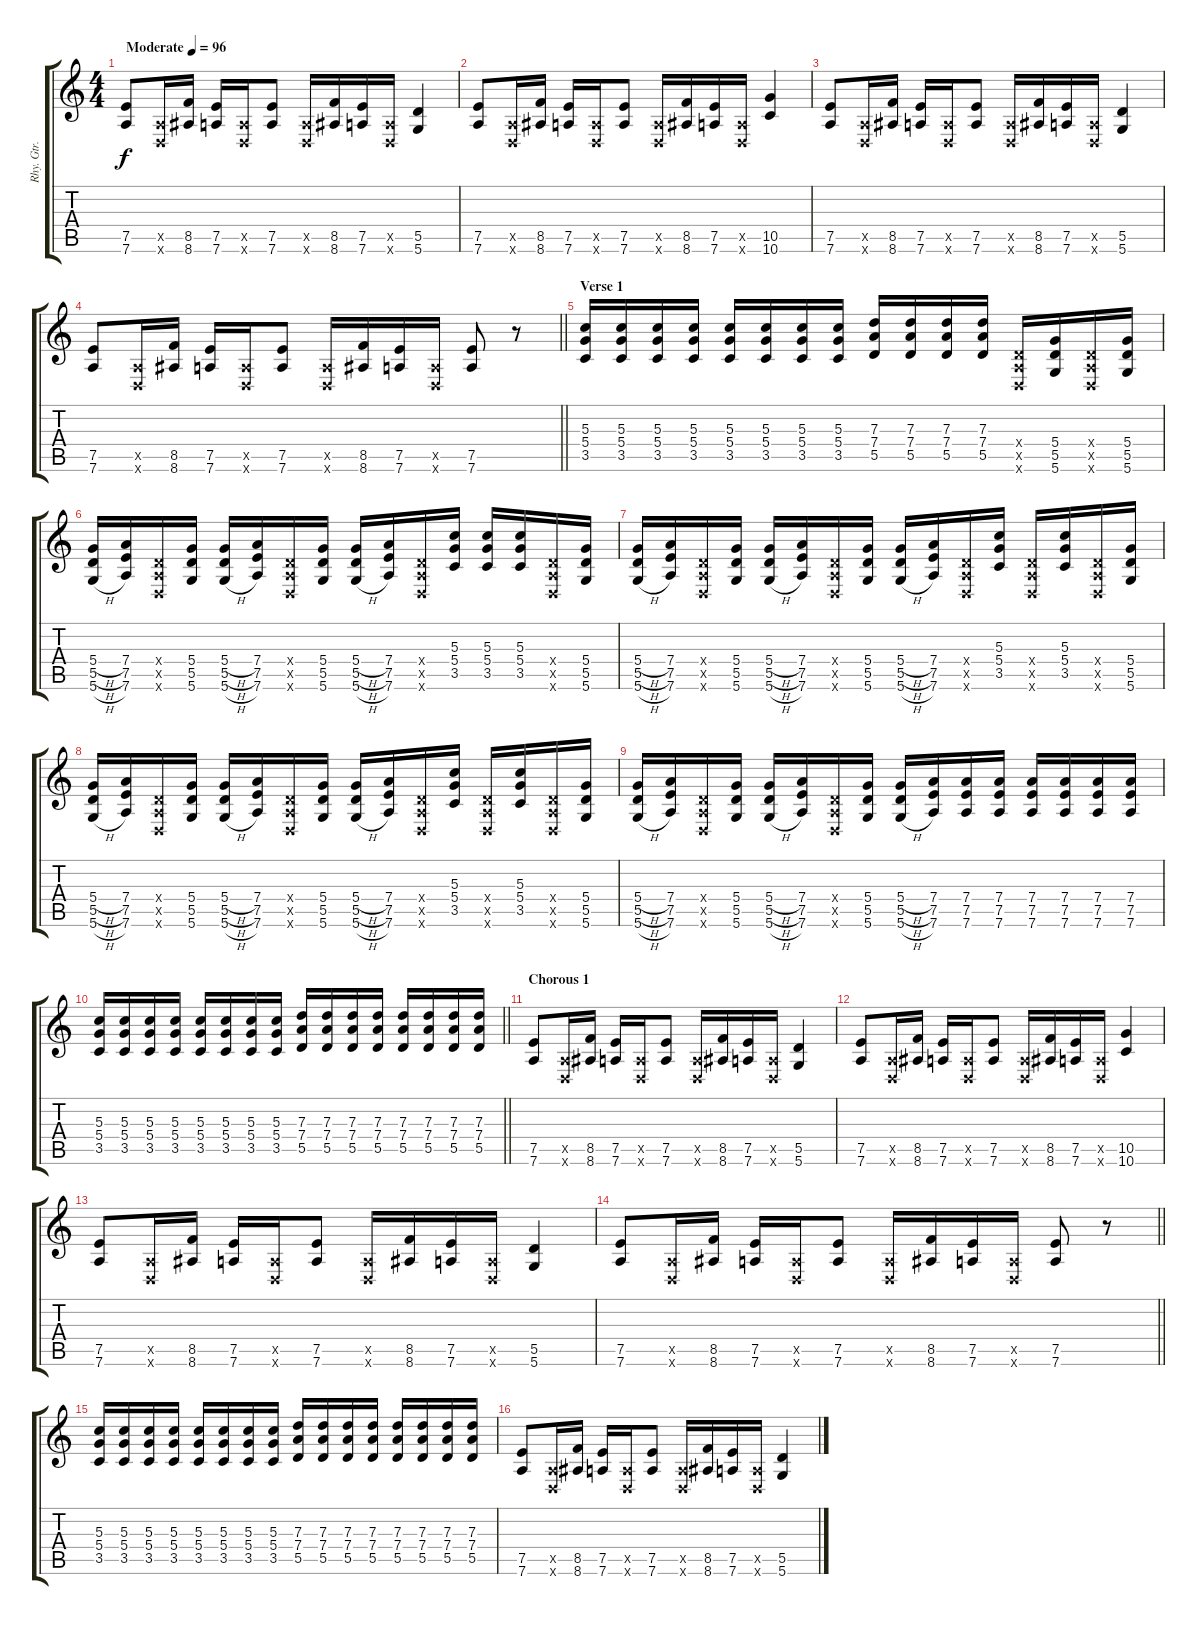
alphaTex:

\track ("Rhy. Gtr. 2" "Rhy. Gtr. ") {instrument distortionguitar}
\staff {score tabs}
\tuning (E4 B3 G3 D3 A2 D2) {hide}
\ts (4 4)
\tempo (96 "Moderate")
\clef g2
\ks c
(7.5 7.6).8{dy f instrument distortionguitar} (0.5{x} 0.6{x}).16 (8.5 8.6).16 (7.5 7.6).16 (0.5{x} 0.6{x}).16 (7.5 7.6).8 (0.5{x} 0.6{x}).16 (8.5 8.6).16 (7.5 7.6).16 (0.5{x} 0.6{x}).16 (5.5 5.6).4 |
(7.5 7.6).8 (0.5{x} 0.6{x}).16 (8.5 8.6).16 (7.5 7.6).16 (0.5{x} 0.6{x}).16 (7.5 7.6).8 (0.5{x} 0.6{x}).16 (8.5 8.6).16 (7.5 7.6).16 (0.5{x} 0.6{x}).16 (10.5 10.6).4 |
(7.5 7.6).8 (0.5{x} 0.6{x}).16 (8.5 8.6).16 (7.5 7.6).16 (0.5{x} 0.6{x}).16 (7.5 7.6).8 (0.5{x} 0.6{x}).16 (8.5 8.6).16 (7.5 7.6).16 (0.5{x} 0.6{x}).16 (5.5 5.6).4 |
\barLineRight lightlight
(7.5 7.6).8 (0.5{x} 0.6{x}).16 (8.5 8.6).16 (7.5 7.6).16 (0.5{x} 0.6{x}).16 (7.5 7.6).8 (0.5{x} 0.6{x}).16 (8.5 8.6).16 (7.5 7.6).16 (0.5{x} 0.6{x}).16 (7.5 7.6).8 r.8 |
\section ("" "Verse 1")
(5.3 5.4 3.5).16 (5.3 5.4 3.5).16 (5.3 5.4 3.5).16 (5.3 5.4 3.5).16 (5.3 5.4 3.5).16 (5.3 5.4 3.5).16 (5.3 5.4 3.5).16 (5.3 5.4 3.5).16 (7.3 7.4 5.5).16 (7.3 7.4 5.5).16 (7.3 7.4 5.5).16 (7.3 7.4 5.5).16 (0.4{x} 0.5{x} 0.6{x}).16 (5.4 5.5 5.6).16 (0.4{x} 0.5{x} 0.6{x}).16 (5.4 5.5 5.6).16 |
(5.4{h} 5.5{h} 5.6{h}).16 (7.4 7.5 7.6).16 (0.4{x} 0.5{x} 0.6{x}).16 (5.4 5.5 5.6).16 (5.4{h} 5.5{h} 5.6{h}).16 (7.4 7.5 7.6).16 (0.4{x} 0.5{x} 0.6{x}).16 (5.4 5.5 5.6).16 (5.4{h} 5.5{h} 5.6{h}).16 (7.4 7.5 7.6).16 (0.4{x} 0.5{x} 0.6{x}).16 (5.3 5.4 3.5).16 (5.3 5.4 3.5).16 (5.3 5.4 3.5).16 (0.4{x} 0.5{x} 0.6{x}).16 (5.4 5.5 5.6).16 |
(5.4{h} 5.5{h} 5.6{h}).16 (7.4 7.5 7.6).16 (0.4{x} 0.5{x} 0.6{x}).16 (5.4 5.5 5.6).16 (5.4{h} 5.5{h} 5.6{h}).16 (7.4 7.5 7.6).16 (0.4{x} 0.5{x} 0.6{x}).16 (5.4 5.5 5.6).16 (5.4{h} 5.5{h} 5.6{h}).16 (7.4 7.5 7.6).16 (0.4{x} 0.5{x} 0.6{x}).16 (5.3 5.4 3.5).16 (0.4{x} 0.5{x} 0.6{x}).16 (5.3 5.4 3.5).16 (0.4{x} 0.5{x} 0.6{x}).16 (5.4 5.5 5.6).16 |
(5.4{h} 5.5{h} 5.6{h}).16 (7.4 7.5 7.6).16 (0.4{x} 0.5{x} 0.6{x}).16 (5.4 5.5 5.6).16 (5.4{h} 5.5{h} 5.6{h}).16 (7.4 7.5 7.6).16 (0.4{x} 0.5{x} 0.6{x}).16 (5.4 5.5 5.6).16 (5.4{h} 5.5{h} 5.6{h}).16 (7.4 7.5 7.6).16 (0.4{x} 0.5{x} 0.6{x}).16 (5.3 5.4 3.5).16 (0.4{x} 0.5{x} 0.6{x}).16 (5.3 5.4 3.5).16 (0.4{x} 0.5{x} 0.6{x}).16 (5.4 5.5 5.6).16 |
(5.4{h} 5.5{h} 5.6{h}).16 (7.4 7.5 7.6).16 (0.4{x} 0.5{x} 0.6{x}).16 (5.4 5.5 5.6).16 (5.4{h} 5.5{h} 5.6{h}).16 (7.4 7.5 7.6).16 (0.4{x} 0.5{x} 0.6{x}).16 (5.4 5.5 5.6).16 (5.4{h} 5.5{h} 5.6{h}).16 (7.4 7.5 7.6).16 (7.4 7.5 7.6).16 (7.4 7.5 7.6).16 (7.4 7.5 7.6).16 (7.4 7.5 7.6).16 (7.4 7.5 7.6).16 (7.4 7.5 7.6).16 |
\barLineRight lightlight
(5.3 5.4 3.5).16 (5.3 5.4 3.5).16 (5.3 5.4 3.5).16 (5.3 5.4 3.5).16 (5.3 5.4 3.5).16 (5.3 5.4 3.5).16 (5.3 5.4 3.5).16 (5.3 5.4 3.5).16 (7.3 7.4 5.5).16 (7.3 7.4 5.5).16 (7.3 7.4 5.5).16 (7.3 7.4 5.5).16 (7.3 7.4 5.5).16 (7.3 7.4 5.5).16 (7.3 7.4 5.5).16 (7.3 7.4 5.5).16 |
\section ("" "Chorous 1")
(7.5 7.6).8 (0.5{x} 0.6{x}).16 (8.5 8.6).16 (7.5 7.6).16 (0.5{x} 0.6{x}).16 (7.5 7.6).8 (0.5{x} 0.6{x}).16 (8.5 8.6).16 (7.5 7.6).16 (0.5{x} 0.6{x}).16 (5.5 5.6).4 |
(7.5 7.6).8 (0.5{x} 0.6{x}).16 (8.5 8.6).16 (7.5 7.6).16 (0.5{x} 0.6{x}).16 (7.5 7.6).8 (0.5{x} 0.6{x}).16 (8.5 8.6).16 (7.5 7.6).16 (0.5{x} 0.6{x}).16 (10.5 10.6).4 |
(7.5 7.6).8 (0.5{x} 0.6{x}).16 (8.5 8.6).16 (7.5 7.6).16 (0.5{x} 0.6{x}).16 (7.5 7.6).8 (0.5{x} 0.6{x}).16 (8.5 8.6).16 (7.5 7.6).16 (0.5{x} 0.6{x}).16 (5.5 5.6).4 |
\barLineRight lightlight
(7.5 7.6).8 (0.5{x} 0.6{x}).16 (8.5 8.6).16 (7.5 7.6).16 (0.5{x} 0.6{x}).16 (7.5 7.6).8 (0.5{x} 0.6{x}).16 (8.5 8.6).16 (7.5 7.6).16 (0.5{x} 0.6{x}).16 (7.5 7.6).8 r.8 |
\section ("" "")
(5.3 5.4 3.5).16 (5.3 5.4 3.5).16 (5.3 5.4 3.5).16 (5.3 5.4 3.5).16 (5.3 5.4 3.5).16 (5.3 5.4 3.5).16 (5.3 5.4 3.5).16 (5.3 5.4 3.5).16 (7.3 7.4 5.5).16 (7.3 7.4 5.5).16 (7.3 7.4 5.5).16 (7.3 7.4 5.5).16 (7.3 7.4 5.5).16 (7.3 7.4 5.5).16 (7.3 7.4 5.5).16 (7.3 7.4 5.5).16 |
(7.5 7.6).8 (0.5{x} 0.6{x}).16 (8.5 8.6).16 (7.5 7.6).16 (0.5{x} 0.6{x}).16 (7.5 7.6).8 (0.5{x} 0.6{x}).16 (8.5 8.6).16 (7.5 7.6).16 (0.5{x} 0.6{x}).16 (5.5 5.6).4
